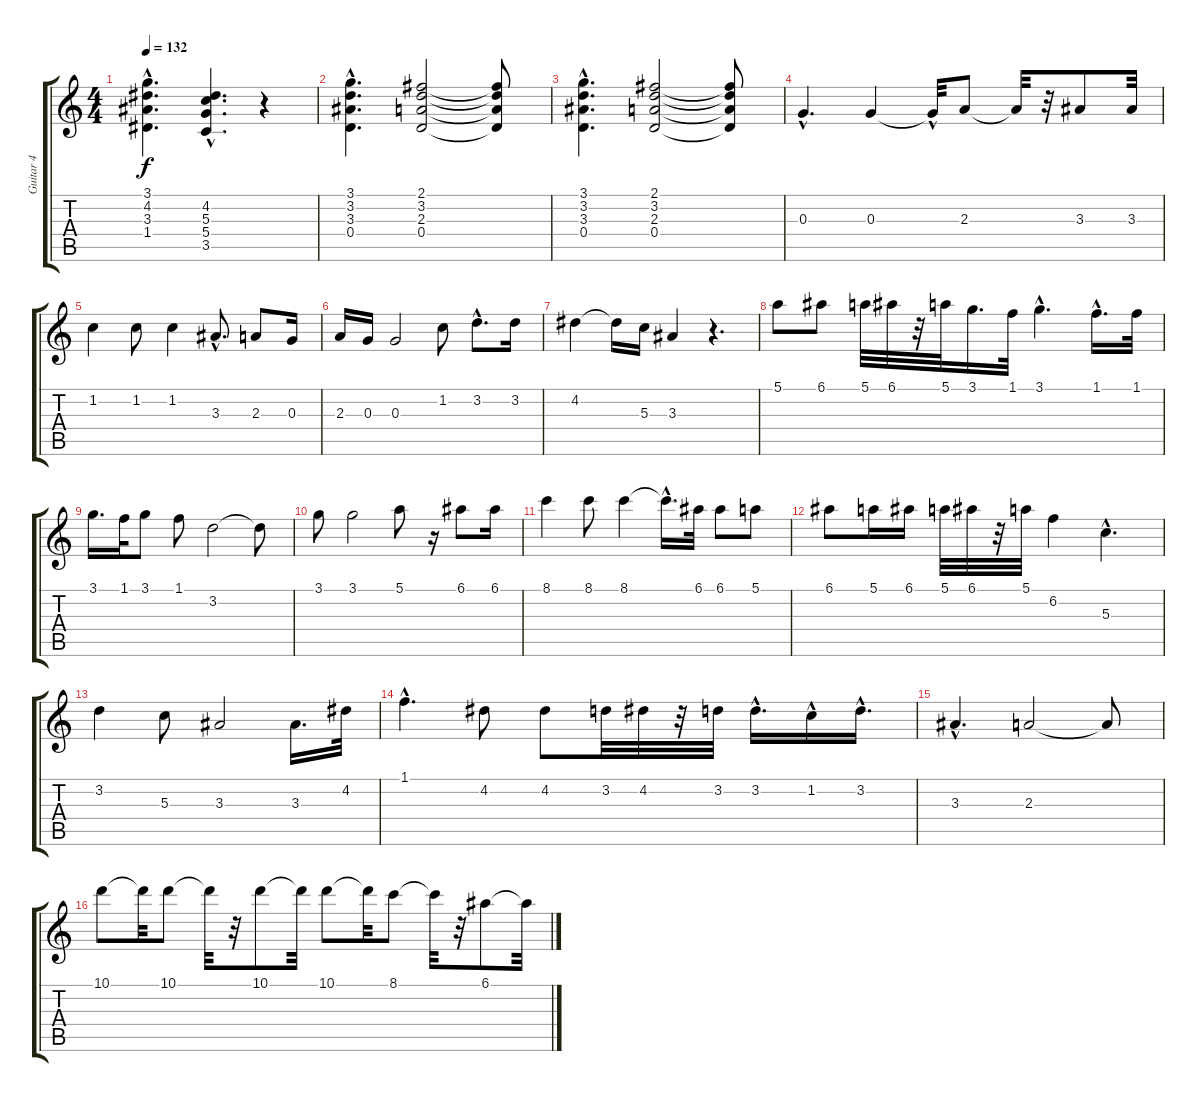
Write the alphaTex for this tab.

\track ("Guitar 4" "Guitar 4") {instrument overdrivenguitar}
\staff {score tabs}
\tuning (E4 B3 G3 D3 A2 E2) {hide}
\ts (4 4)
\tempo 132
\clef g2
\ks c
(3.1{hac} 4.2{hac} 3.3{hac} 1.4{hac}).4{d dy f} (4.2{hac} 5.3{hac} 5.4{hac} 3.5{hac}).4{d} r.4 |
(3.1{hac} 3.2{hac} 3.3{hac} 0.4{hac}).4{d} (2.1 3.2 2.3 0.4).2 (2.1{t} 3.2{t} 2.3{t} 0.4{t}).8 |
(3.1{hac} 3.2{hac} 3.3{hac} 0.4{hac}).4{d} (2.1 3.2 2.3 0.4).2 (2.1{t} 3.2{t} 2.3{t} 0.4{t}).8 |
0.3{hac}.4{d} 0.3.4 0.3{hac t}.32 2.3.8 2.3{t}.32 r.32 3.3.8 3.3.32 |
1.2.4 1.2.8 1.2.4 3.3{hac}.8{d} 2.3.8 0.3.16 |
2.3.16 0.3.16 0.3.2 1.2.8 3.2{hac}.8{d} 3.2.16 |
4.2.4 4.2{t}.16 5.3.16 3.3.4 r.4{d} |
5.1.8 6.1.8 5.1.32 6.1.32 r.32 5.1.32 3.1.16{d} 1.1.32 3.1{hac}.4{d} 1.1{hac}.16{d} 1.1.32 |
3.1.16{d} 1.1.32 3.1.8 1.1.8 3.2.2 3.2{t}.8 |
3.1.8 3.1.2 5.1.8 r.16 6.1.8 6.1.16 |
8.1.4 8.1.8 8.1.4 8.1{hac t}.16{d} 6.1.32 6.1.8 5.1.8 |
6.1.8 5.1.16 6.1.16 5.1.32 6.1.32 r.32 5.1.32 6.2.4 5.3{hac}.4{d} |
3.2.4 5.3.8 3.3.2 3.3.16{d} 4.2.32 |
1.1{hac}.4{d} 4.2.8 4.2.8 3.2.32 4.2.32 r.32 3.2.32 3.2{hac}.16{d} 1.2{hac}.16 3.2{hac}.16{d} |
3.3{hac}.4{d} 2.3.2 2.3{t}.8 |
10.1.8 10.1{t}.32 10.1.8 10.1{t}.32 r.32 10.1.8 10.1{t}.32 10.1.8 10.1{t}.32 8.1.8 8.1{t}.32 r.32 6.1.8 6.1{t}.32
